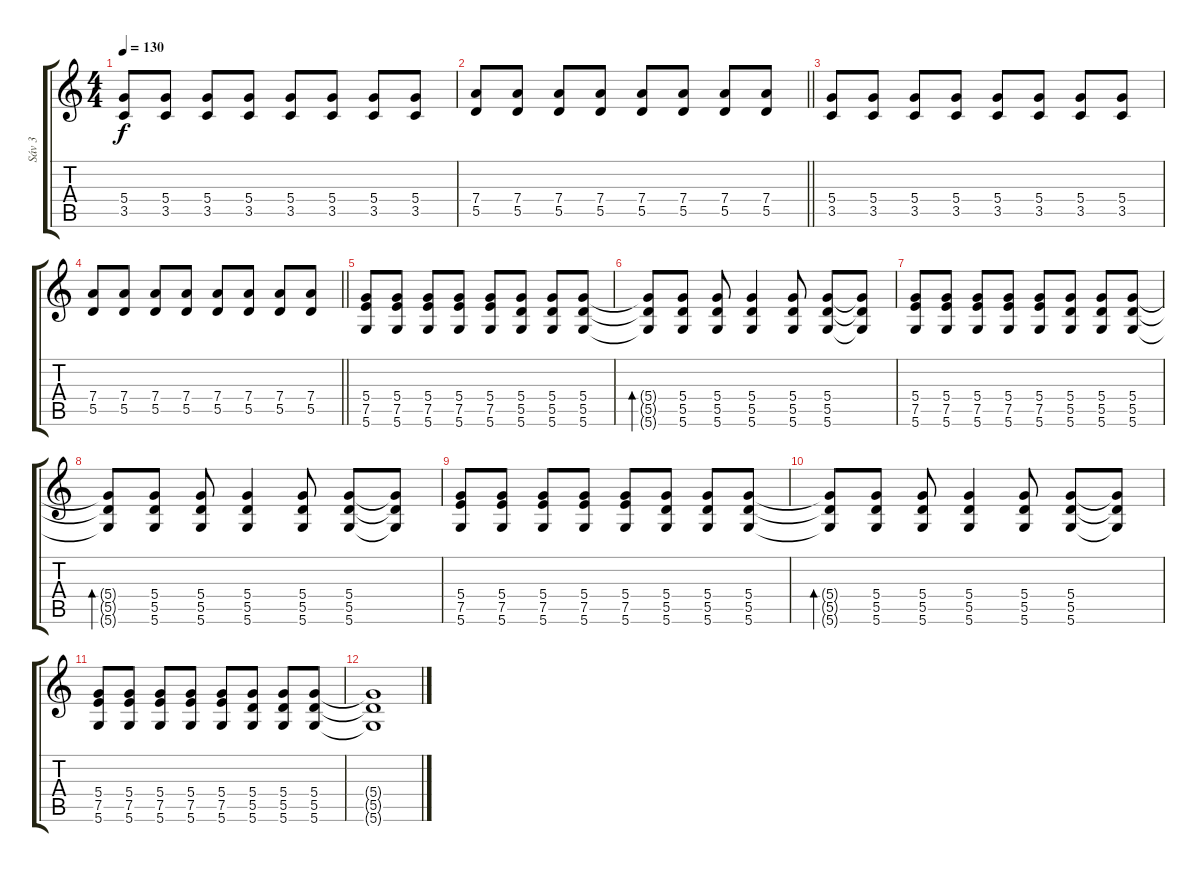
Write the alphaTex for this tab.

\track ("Sáv 3" "Sáv 3") {instrument acousticguitarsteel}
\staff {score tabs}
\tuning (E4 B3 G3 D3 A2 D2) {hide}
\ts (4 4)
\tempo 130
\clef g2
\ks c
(5.4 3.5).8{dy f} (5.4 3.5).8 (5.4 3.5).8 (5.4 3.5).8 (5.4 3.5).8 (5.4 3.5).8 (5.4 3.5).8 (5.4 3.5).8 |
\barLineRight lightlight
(7.4 5.5).8 (7.4 5.5).8 (7.4 5.5).8 (7.4 5.5).8 (7.4 5.5).8 (7.4 5.5).8 (7.4 5.5).8 (7.4 5.5).8 |
(5.4 3.5).8 (5.4 3.5).8 (5.4 3.5).8 (5.4 3.5).8 (5.4 3.5).8 (5.4 3.5).8 (5.4 3.5).8 (5.4 3.5).8 |
\barLineRight lightlight
(7.4 5.5).8 (7.4 5.5).8 (7.4 5.5).8 (7.4 5.5).8 (7.4 5.5).8 (7.4 5.5).8 (7.4 5.5).8 (7.4 5.5).8 |
(5.4 7.5 5.6).8 (5.4 7.5 5.6).8 (5.4 7.5 5.6).8 (5.4 7.5 5.6).8 (5.4 7.5 5.6).8 (5.4 5.5 5.6).8 (5.4 5.5 5.6).8 (5.4 5.5 5.6).8 |
(5.4{t} 5.5{t} 5.6{t}).8{bd 60} (5.4 5.5 5.6).8 (5.4 5.5 5.6).8 (5.4 5.5 5.6).4 (5.4 5.5 5.6).8 (5.4 5.5 5.6).8 (5.4{t} 5.5{t} 5.6{t}).8 |
(5.4 7.5 5.6).8 (5.4 7.5 5.6).8 (5.4 7.5 5.6).8 (5.4 7.5 5.6).8 (5.4 7.5 5.6).8 (5.4 5.5 5.6).8 (5.4 5.5 5.6).8 (5.4 5.5 5.6).8 |
(5.4{t} 5.5{t} 5.6{t}).8{bd 60} (5.4 5.5 5.6).8 (5.4 5.5 5.6).8 (5.4 5.5 5.6).4 (5.4 5.5 5.6).8 (5.4 5.5 5.6).8 (5.4{t} 5.5{t} 5.6{t}).8 |
(5.4 7.5 5.6).8 (5.4 7.5 5.6).8 (5.4 7.5 5.6).8 (5.4 7.5 5.6).8 (5.4 7.5 5.6).8 (5.4 5.5 5.6).8 (5.4 5.5 5.6).8 (5.4 5.5 5.6).8 |
(5.4{t} 5.5{t} 5.6{t}).8{bd 60} (5.4 5.5 5.6).8 (5.4 5.5 5.6).8 (5.4 5.5 5.6).4 (5.4 5.5 5.6).8 (5.4 5.5 5.6).8 (5.4{t} 5.5{t} 5.6{t}).8 |
(5.4 7.5 5.6).8 (5.4 7.5 5.6).8 (5.4 7.5 5.6).8 (5.4 7.5 5.6).8 (5.4 7.5 5.6).8 (5.4 5.5 5.6).8 (5.4 5.5 5.6).8 (5.4 5.5 5.6).8 |
(5.4{t} 5.5{t} 5.6{t}).1
